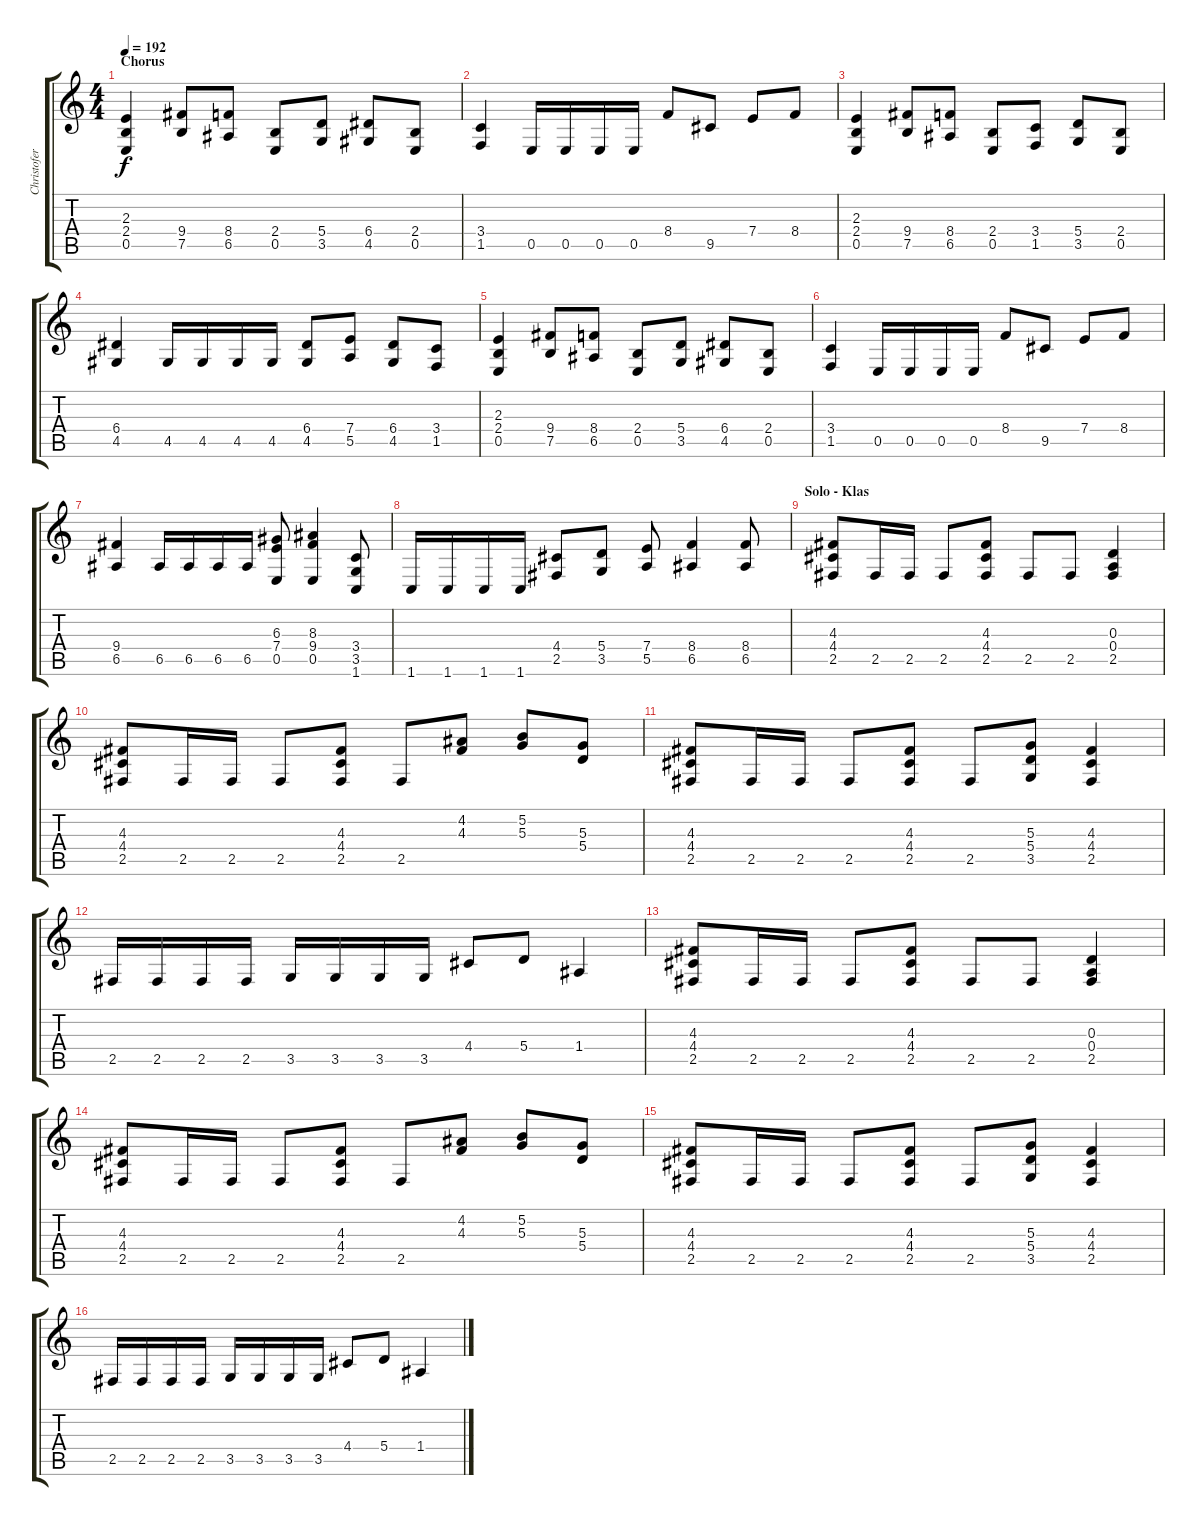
\track ("Christofer" "Christofer") {instrument distortionguitar}
\staff {score tabs}
\tuning (B3 Gb3 D3 A2 E2 B1) {hide}
\ts (4 4)
\section ("" "Chorus")
\tempo 192
\clef g2
\ks c
(2.3 2.4 0.5).4{dy f} (9.4 7.5).8 (8.4 6.5).8 (2.4 0.5).8 (5.4 3.5).8 (6.4 4.5).8 (2.4 0.5).8 |
(3.4 1.5).4 0.5.16 0.5.16 0.5.16 0.5.16 8.4.8 9.5.8 7.4.8 8.4.8 |
(2.3 2.4 0.5).4 (9.4 7.5).8 (8.4 6.5).8 (2.4 0.5).8 (3.4 1.5).8 (5.4 3.5).8 (2.4 0.5).8 |
(6.4 4.5).4 4.5.16 4.5.16 4.5.16 4.5.16 (6.4 4.5).8 (7.4 5.5).8 (6.4 4.5).8 (3.4 1.5).8 |
(2.3 2.4 0.5).4 (9.4 7.5).8 (8.4 6.5).8 (2.4 0.5).8 (5.4 3.5).8 (6.4 4.5).8 (2.4 0.5).8 |
(3.4 1.5).4 0.5.16 0.5.16 0.5.16 0.5.16 8.4.8 9.5.8 7.4.8 8.4.8 |
(9.4 6.5).4 6.5.16 6.5.16 6.5.16 6.5.16 (6.3 7.4 0.5).8 (8.3 9.4 0.5).4 (3.4 3.5 1.6).8 |
1.6.16 1.6.16 1.6.16 1.6.16 (4.4 2.5).8 (5.4 3.5).8 (7.4 5.5).8 (8.4 6.5).4 (8.4 6.5).8 |
\section ("" "Solo - Klas")
(4.3 4.4 2.5).8 2.5.16 2.5.16 2.5.8 (4.3 4.4 2.5).8 2.5.8 2.5.8 (0.3 0.4 2.5).4 |
(4.3 4.4 2.5).8 2.5.16 2.5.16 2.5.8 (4.3 4.4 2.5).8 2.5.8 (4.2 4.3).8 (5.2 5.3).8 (5.3 5.4).8 |
(4.3 4.4 2.5).8 2.5.16 2.5.16 2.5.8 (4.3 4.4 2.5).8 2.5.8 (5.3 5.4 3.5).8 (4.3 4.4 2.5).4 |
2.5.16 2.5.16 2.5.16 2.5.16 3.5.16 3.5.16 3.5.16 3.5.16 4.4.8 5.4.8 1.4.4 |
(4.3 4.4 2.5).8 2.5.16 2.5.16 2.5.8 (4.3 4.4 2.5).8 2.5.8 2.5.8 (0.3 0.4 2.5).4 |
(4.3 4.4 2.5).8 2.5.16 2.5.16 2.5.8 (4.3 4.4 2.5).8 2.5.8 (4.2 4.3).8 (5.2 5.3).8 (5.3 5.4).8 |
(4.3 4.4 2.5).8 2.5.16 2.5.16 2.5.8 (4.3 4.4 2.5).8 2.5.8 (5.3 5.4 3.5).8 (4.3 4.4 2.5).4 |
2.5.16 2.5.16 2.5.16 2.5.16 3.5.16 3.5.16 3.5.16 3.5.16 4.4.8 5.4.8 1.4.4
